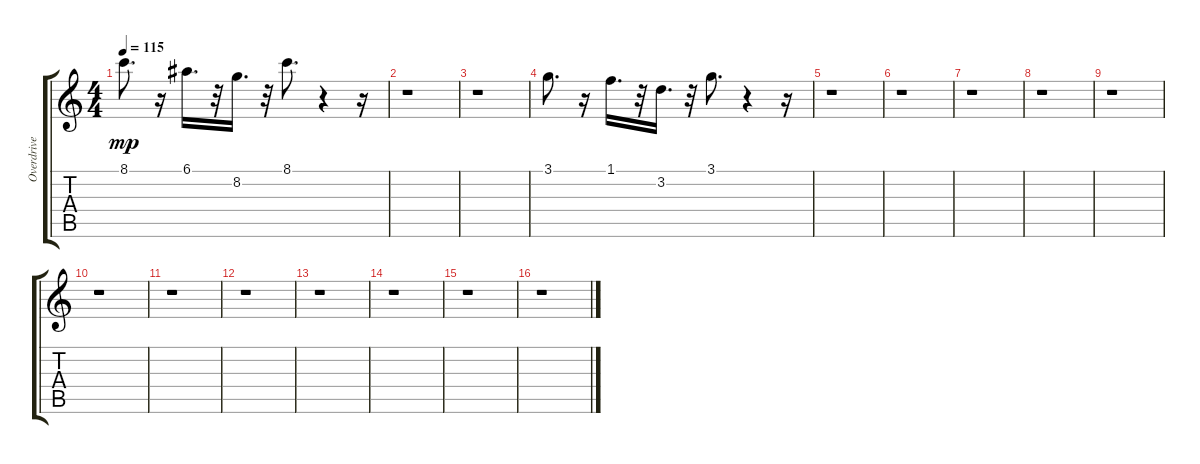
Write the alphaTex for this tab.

\track ("Overdrive Guitar" "Overdrive ") {instrument overdrivenguitar}
\staff {score tabs}
\tuning (E4 B3 G3 D3 A2 E2) {hide}
\ts (4 4)
\tempo 115
\clef g2
\ks c
8.1.8{d dy mp} r.16 6.1.16{d} r.32 8.2.16{d} r.32 8.1.8{d} r.4 r.16 |
r.1 |
r.1 |
3.1.8{d} r.16 1.1.16{d} r.32 3.2.16{d} r.32 3.1.8{d} r.4 r.16 |
r.1 |
r.1 |
r.1 |
r.1 |
r.1 |
r.1 |
r.1 |
r.1 |
r.1 |
r.1 |
r.1 |
r.1
